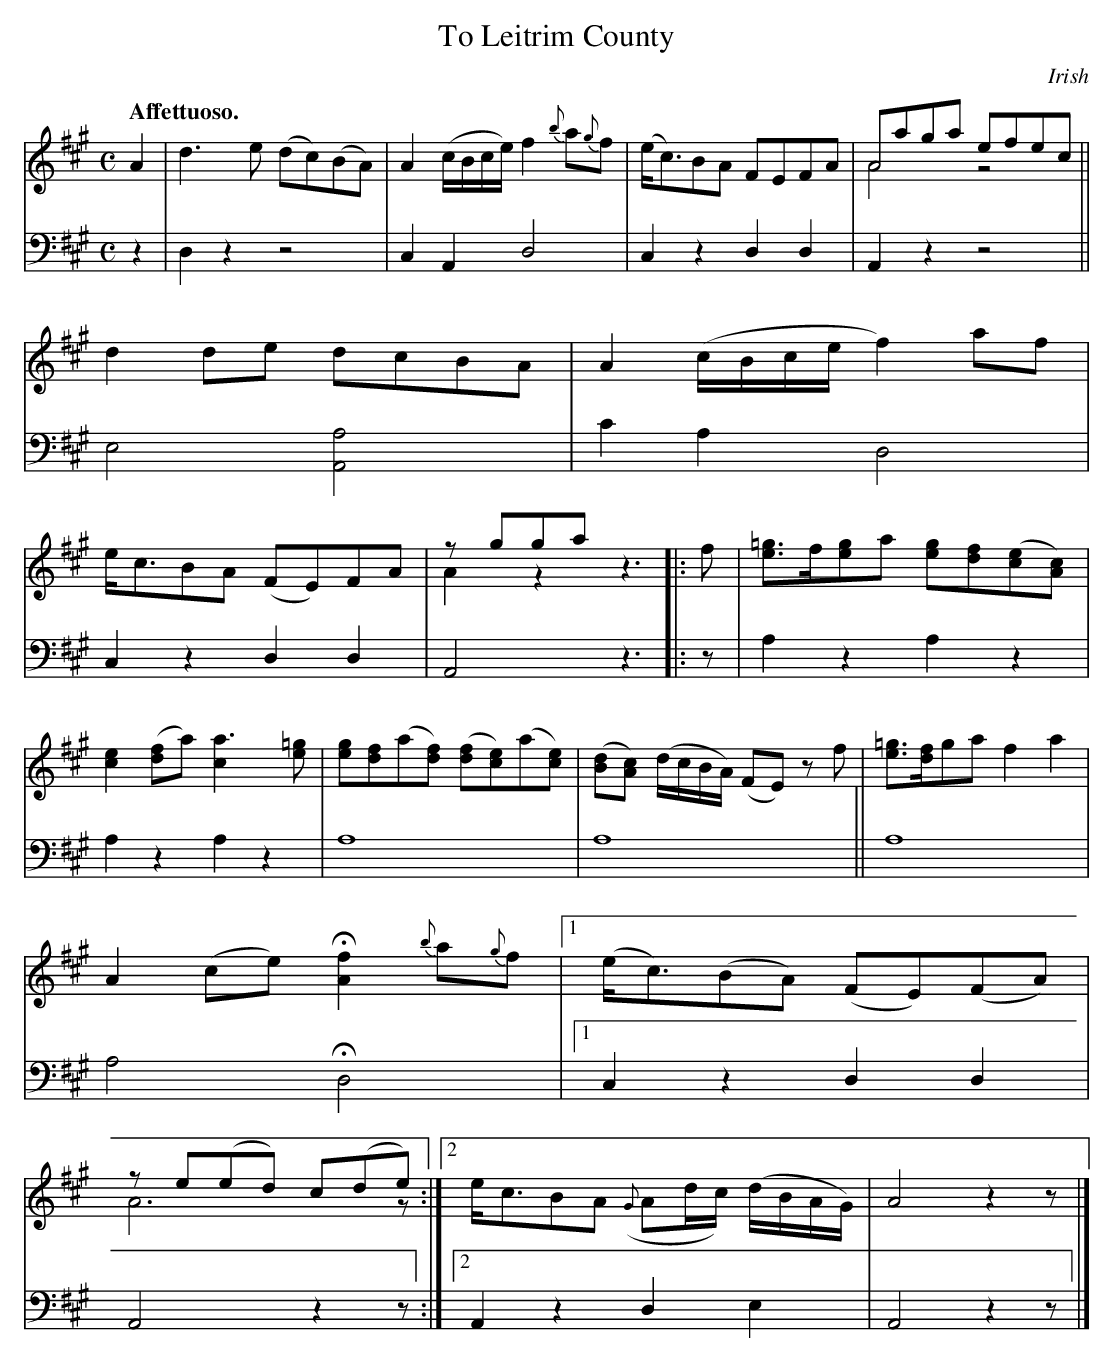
X:1
T: To Leitrim County
O: Irish
M: C
L: 1/8
Q: "Affettuoso."
K: A
V: 1 staves=2
A2 |\
d3e (dc)(BA) | A2 (c/B/c/e/) f2{b}a{g}f |\
(e<c)BA FEFA | Aaga efec & A4 z4 ||\
d2de dcBA | A2 (c/B/c/e/ f2)af |\
e<cBA (FE)FA | zgga x3 & A2z2 z3 |: f |\
[=ge]>f[ge]a [ge][fd]([ec][cA]) |
[e2c2]([fd]a) [a3c2][=ge] |\
[ge][fd](a[fd]) ([fd][ec])(a[ec]) | ([dB][cA]) (d/c/B/A/) (FE) zf |\
[=ge]>[fd]ga f2a2 | A2(ce) H[f2A2] {b}a{g}f \
|[1 (e<c)(BA) (FE)(FA) | ze(ed) c(de) & A6 z :|\
[2 e<cBA ({G}Ad/c/) (d/B/A/G/) | A4 z2z |]
V: 2 clef=bass middle=d
z2 |\
d2z2 z4 | c2A2 d4 | c2z2 d2d2 | A2z2 z4 || e4 [a4A4] | c'2a2 d4 |
c2z2 d2d2 | A4 z3 |: z | a2z2 a2z2 | a2z2 a2z2 | a8 | a8 ||
a8 | a4 Hd4 |[1 c2z2 d2d2 | A4 z2z :|[2 A2z2 d2e2 | A4 z2z |]
